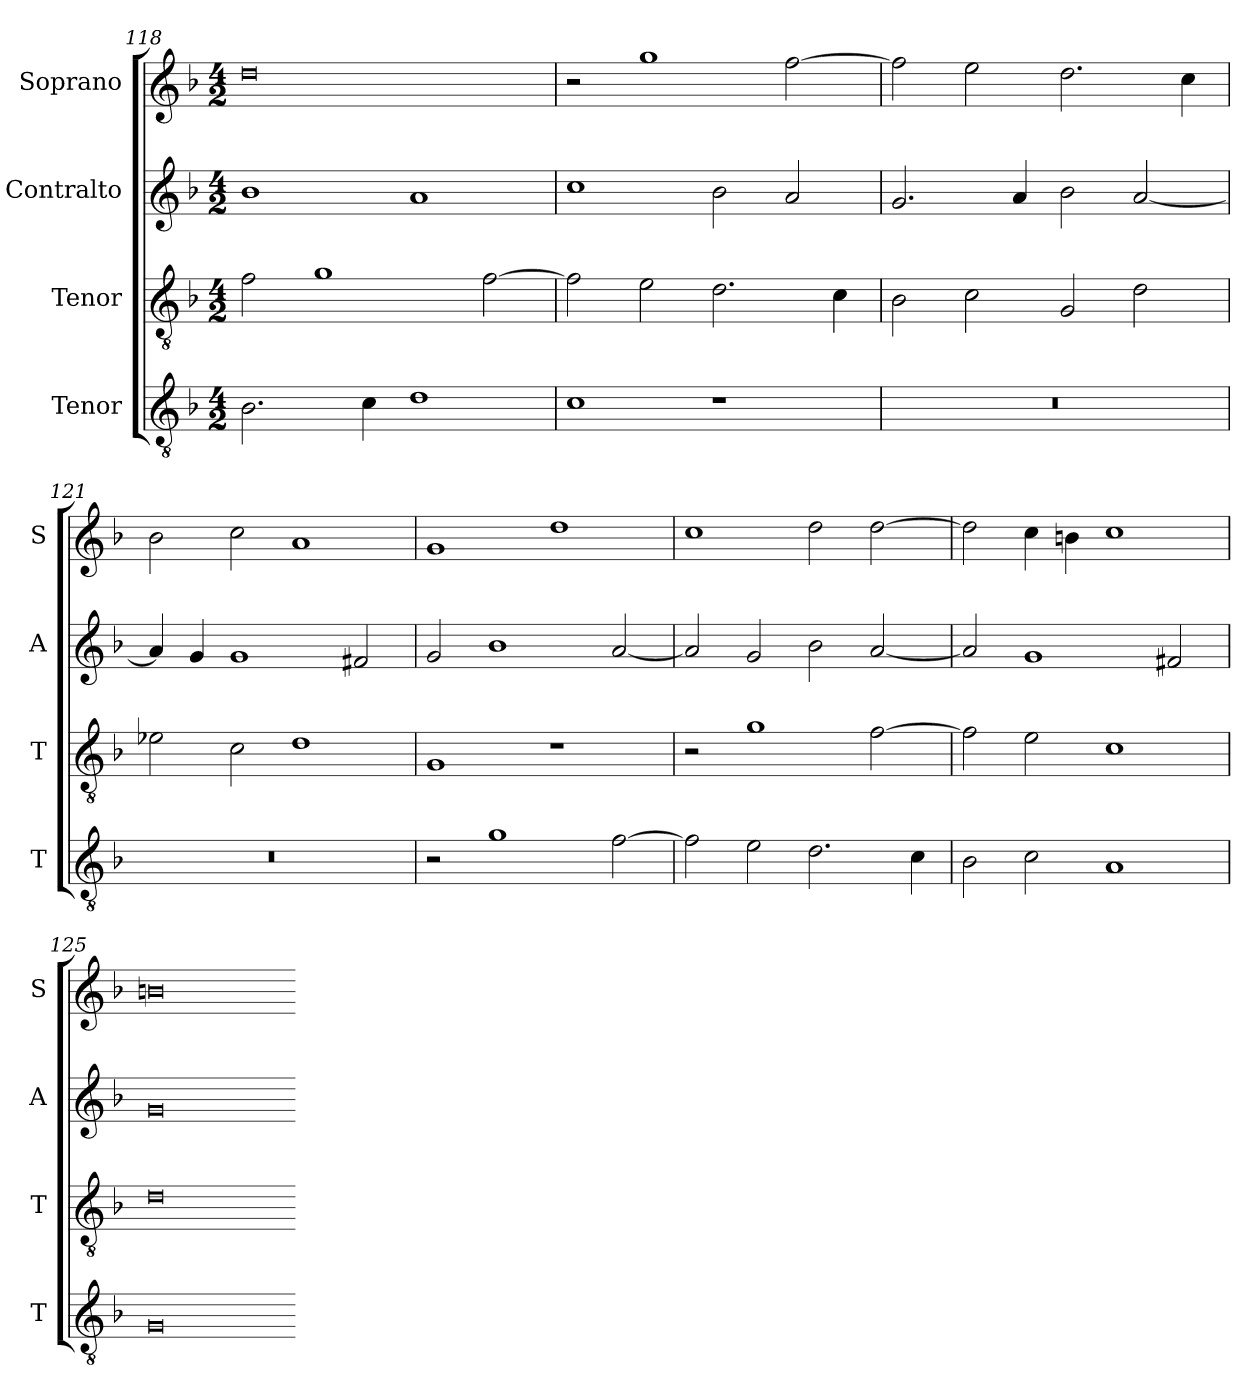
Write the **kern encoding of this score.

**kern	**kern	**kern	**kern
*part4	*part3	*part2	*part1
*staff4	*staff3	*staff2	*staff1
*I"Tenor	*I"Tenor	*I"Contralto	*I"Soprano
*I'T	*I'T	*I'A	*I'S
*clefGv2	*clefGv2	*clefG2	*clefG2
*k[b-]	*k[b-]	*k[b-]	*k[b-]
*G:dor	*G:dor	*G:dor	*G:dor
*M4/2	*M4/2	*M4/2	*M4/2
=118	=118	=118	=118
2.B-	2f	1b-	0dd
.	1g	.	.
4c	.	.	.
1d	.	1a	.
.	[2f	.	.
=119	=119	=119	=119
1c	2f]	1cc	2r
.	2e	.	1gg
1r	2.d	2b-	.
.	.	2a	[2ff
.	4c	.	.
=120	=120	=120	=120
0r	2B-	2.g	2ff]
.	2c	.	2ee
.	.	4a	.
.	2G	2b-	2.dd
.	2d	[2a	.
.	.	.	4cc
=121	=121	=121	=121
0r	2e-X	4a]	2b-
.	.	4g	.
.	2c	1g	2cc
.	1d	.	1a
.	.	2f#X	.
=122	=122	=122	=122
2r	1G	2g	1g
1g	.	1b-	.
.	1r	.	1dd
[2f	.	[2a	.
=123	=123	=123	=123
2f]	2r	2a]	1cc
2e	1g	2g	.
2.d	.	2b-	2dd
.	[2f	[2a	[2dd
4c	.	.	.
=124	=124	=124	=124
2B-	2f]	2a]	2dd]
2c	2e	1g	4cc
.	.	.	4bn
1A	1c	.	1cc
.	.	2f#X	.
=125	=125	=125	=125
0G	0d	0g	0bn
=-	=-	=-	=-
*-	*-	*-	*-
